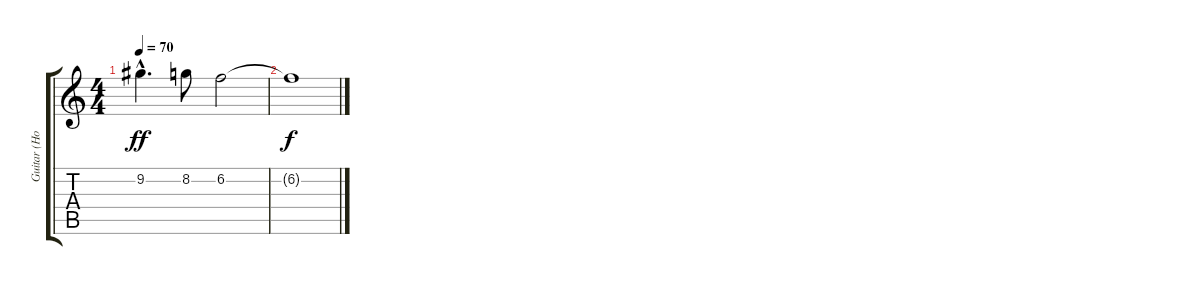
\track ("Guitar (Hogson)" "Guitar (Ho") {instrument electricguitarclean}
\staff {score tabs}
\tuning (E4 B3 G3 D3 A2 E2) {hide}
\ts (4 4)
\tempo 70
\clef g2
\ks c
9.2{hac}.4{d dy ff} 8.2.8 6.2.2 |
6.2{t}.1{dy f}
